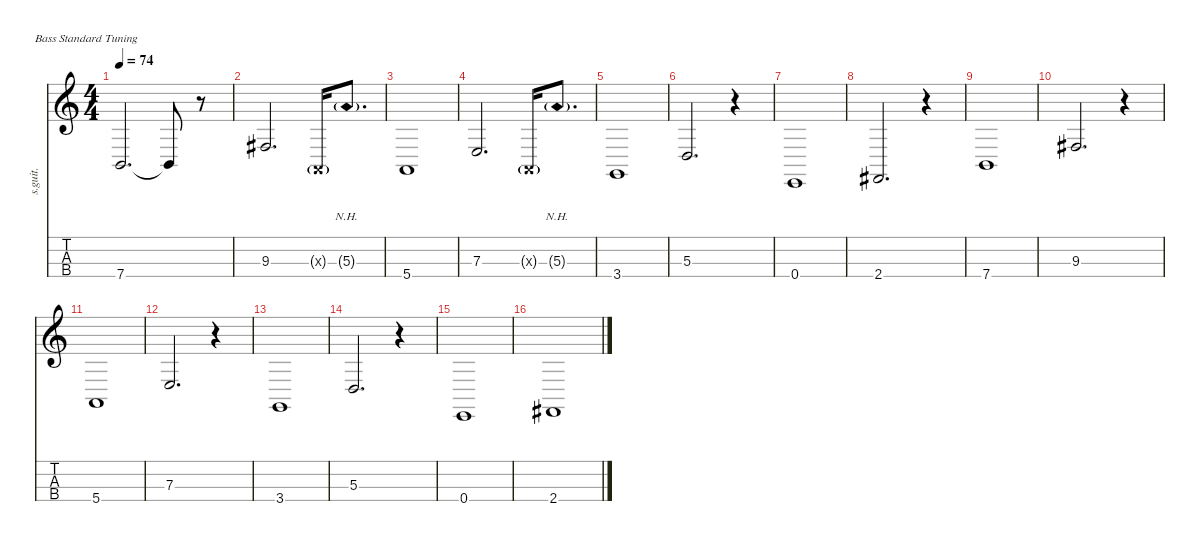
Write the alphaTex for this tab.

\defaultSystemsLayout 4
\hideDynamics
\bracketExtendMode nobrackets
\track ("Randy Meisner - Bass" "s.guit.") {instrument electricbassfinger}
\staff {score tabs}
\tuning (G2 D2 A1 E1)
\ts (4 4)
\beaming (8 2 2 2 2)
\tempo 74
\clef g2
\ks c
7.4.2{d lyrics (0 "") lyrics (1 "") lyrics (2 "") lyrics (3 "") lyrics (4 "") dy f instrument electricbassfinger} 7.4{t}.8{lyrics (0 "") lyrics (1 "") lyrics (2 "") lyrics (3 "") lyrics (4 "")} r.8 |
9.3{acc #}.2{d lyrics (0 "") lyrics (1 "") lyrics (2 "") lyrics (3 "") lyrics (4 "")} 0.3{g x}.16{lyrics (0 "") lyrics (1 "") lyrics (2 "") lyrics (3 "") lyrics (4 "") dy mf} 5.3{nh g}.8{d lyrics (0 "") lyrics (1 "") lyrics (2 "") lyrics (3 "") lyrics (4 "")} |
5.4.1{lyrics (0 "") lyrics (1 "") lyrics (2 "") lyrics (3 "") lyrics (4 "") dy f} |
7.3.2{d lyrics (0 "") lyrics (1 "") lyrics (2 "") lyrics (3 "") lyrics (4 "")} 0.3{g x}.16{lyrics (0 "") lyrics (1 "") lyrics (2 "") lyrics (3 "") lyrics (4 "") dy mf} 5.3{nh g}.8{d lyrics (0 "") lyrics (1 "") lyrics (2 "") lyrics (3 "") lyrics (4 "")} |
3.4.1{lyrics (0 "") lyrics (1 "") lyrics (2 "") lyrics (3 "") lyrics (4 "") dy f} |
5.3.2{d lyrics (0 "") lyrics (1 "") lyrics (2 "") lyrics (3 "") lyrics (4 "")} r.4 |
0.4.1{lyrics (0 "") lyrics (1 "") lyrics (2 "") lyrics (3 "") lyrics (4 "")} |
2.4{acc #}.2{d lyrics (0 "") lyrics (1 "") lyrics (2 "") lyrics (3 "") lyrics (4 "")} r.4 |
7.4.1{lyrics (0 "") lyrics (1 "") lyrics (2 "") lyrics (3 "") lyrics (4 "")} |
9.3{acc #}.2{d lyrics (0 "") lyrics (1 "") lyrics (2 "") lyrics (3 "") lyrics (4 "")} r.4 |
5.4.1{lyrics (0 "") lyrics (1 "") lyrics (2 "") lyrics (3 "") lyrics (4 "")} |
7.3.2{d lyrics (0 "") lyrics (1 "") lyrics (2 "") lyrics (3 "") lyrics (4 "")} r.4 |
3.4.1{lyrics (0 "") lyrics (1 "") lyrics (2 "") lyrics (3 "") lyrics (4 "")} |
5.3.2{d lyrics (0 "") lyrics (1 "") lyrics (2 "") lyrics (3 "") lyrics (4 "")} r.4 |
0.4.1{lyrics (0 "") lyrics (1 "") lyrics (2 "") lyrics (3 "") lyrics (4 "")} |
2.4{acc #}.1{lyrics (0 "") lyrics (1 "") lyrics (2 "") lyrics (3 "") lyrics (4 "")}
